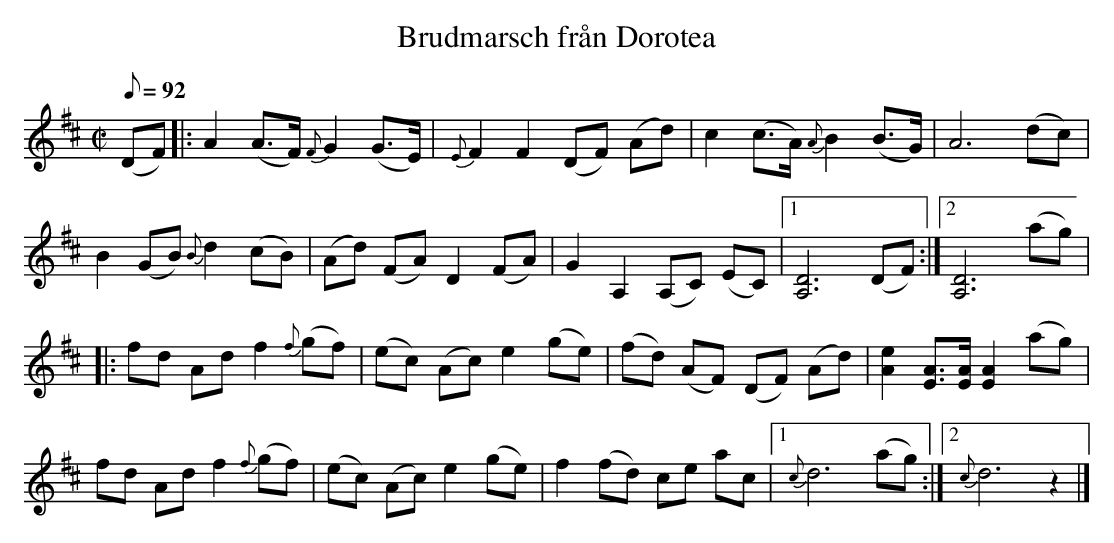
X:1
T: Brudmarsch från Dorotea
M: C|
L: 1/8
K: D
Q: 92
(DF) |: A2(A>F) {F}G2(G>E) | {E}F2F2 (DF) (Ad) | c2(c>A) {A}B2(B>G) | A6 (dc) |
B2(GB) {B}d2(cB) | (Ad) (FA) D2(FA) | G2A,2 (A,C) (EC) |1 [A,D]6(DF) :|2 [A,D]6(ag) |
|: fd Ad f2 {f}(gf) | (ec) (Ac) e2(ge) | (fd) (AF) (DF) (Ad) | [Ae]2[EA]>[EA] [EA]2(ag) |
fd Ad f2 {f}(gf) | (ec) (Ac) e2(ge) | f2(fd) ce ac |1 {c}d6(ag) :|2 {c}d6z2 |]
